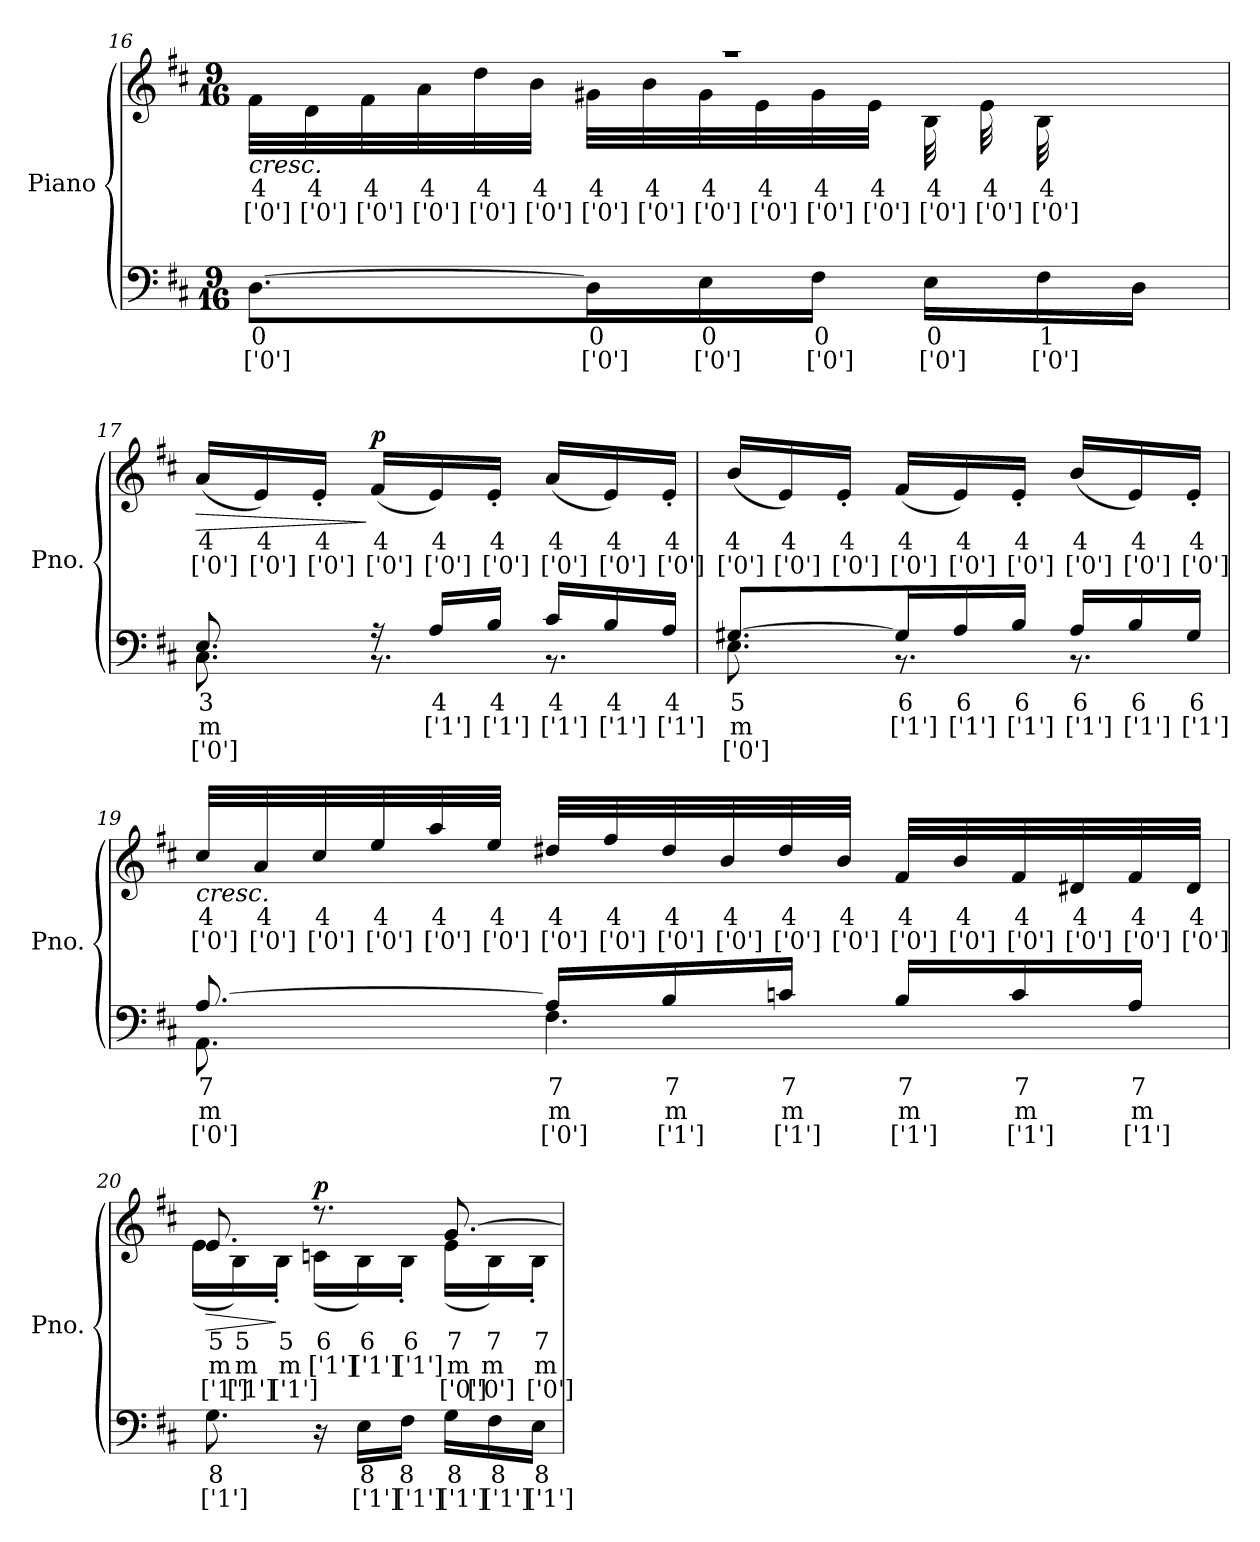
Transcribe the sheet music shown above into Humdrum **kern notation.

**kern	**text	**text	**text	**kern	**text	**text	**text	**dynam
*part1	*part1	*part1	*part1	*part1	*part1	*part1	*part1	*part1
*staff2	*staff2	*staff2	*staff2	*staff1	*staff1	*staff1	*staff1	*staff1/2
*I"Piano	*	*	*	*	*	*	*	*
*I'Pno.	*	*	*	*	*	*	*	*
*clefF4	*	*	*	*clefG2	*	*	*	*
*k[f#c#]	*	*	*	*k[f#c#]	*	*	*	*
*M9/16	*	*	*	*M9/16	*	*	*	*
=16	=16	=16	=16	=16	=16	=16	=16	=16
*^	*	*	*	*	*	*	*	*
*	*	*	*	*	*^	*	*	*	*
!	!	!	!	!	!LO:TX:b:i:t=cresc.	!	!	!	!	!
4...ryy	[8.Di\L	0	['0']	.	16%9r	32f#j\LLL	4	['0']	.	.
.	.	.	.	.	.	32dj\	4	['0']	.	.
.	.	.	.	.	.	32f#j\	4	['0']	.	.
.	.	.	.	.	.	32aj\	4	['0']	.	.
.	.	.	.	.	.	32ddj\	4	['0']	.	.
.	.	.	.	.	.	32bj\JJJ	4	['0']	.	.
.	16Di\L]	0	['0']	.	.	32g#Xj\LLL	4	['0']	.	.
.	.	.	.	.	.	32bj\	4	['0']	.	.
.	16Ei\	0	['0']	.	.	32g#j\	4	['0']	.	.
.	.	.	.	.	.	32ej\	4	['0']	.	.
.	16F#i\JJ	0	['0']	.	.	32g#j\	4	['0']	.	.
.	.	.	.	.	.	32ej\JJJ	4	['0']	.	.
.	16Ei\LL	0	['0']	.	.	32Bj\LLL	4	['0']	.	.
.	.	.	.	.	.	32ej\	4	['0']	.	.
.	16F#i\	1	['0']	.	.	32Bj\	4	['0']	.	.
32G#XZ/	.	2	m	['1']	.	16.ryy	.	.	.	.
32BZ/	16Di\JJ	3	m	['0']	.	.	.	.	.	.
32G#Z/JJJ	.	3	m	['1']	.	.	.	.	.	.
*	*	*	*	*	*v	*v	*	*	*	*
=17	=17	=17	=17	=17	=17	=17	=17	=17	=17
!	!	!	!	!	!	!	!	!	!LO:HP:b
8.EZ/	8.C#i\	3	m	['0']	(<16aj/LL	4	['0']	.	>
.	.	.	.	.	16ej/)	4	['0']	.	.
.	.	.	.	.	16e'j/JJ	4	['0']	.	.
!	!	!	!	!	!	!	!	!	!LO:DY:n=1:b
16r	8.r	.	.	.	(<16f#j/LL	4	['0']	.	] p
16AZ/LL	.	4	['1']	.	16ej/)	4	['0']	.	.
16BZ/JJ	.	4	['1']	.	16e'j/JJ	4	['0']	.	.
16c#Z/LL	8.r	4	['1']	.	(<16aj/LL	4	['0']	.	.
16BZ/	.	4	['1']	.	16ej/)	4	['0']	.	.
16AZ/JJ	.	4	['1']	.	16e'j/JJ	4	['0']	.	.
=18	=18	=18	=18	=18	=18	=18	=18	=18	=18
[8.G#XZ/L	8.Ei\	5	m	['0']	(<16bj/LL	4	['0']	.	.
.	.	.	.	.	16ej/)	4	['0']	.	.
.	.	.	.	.	16e'j/JJ	4	['0']	.	.
16G#Z/L]	8.r	6	['1']	.	(<16f#j/LL	4	['0']	.	.
16AZ/	.	6	['1']	.	16ej/)	4	['0']	.	.
16BZ/JJ	.	6	['1']	.	16e'j/JJ	4	['0']	.	.
16AZ/LL	8.r	6	['1']	.	(<16bj/LL	4	['0']	.	.
16BZ/	.	6	['1']	.	16ej/)	4	['0']	.	.
16G#Z/JJ	.	6	['1']	.	16e'j/JJ	4	['0']	.	.
!!LO:PB:g=z
=19	=19	=19	=19	=19	=19	=19	=19	=19	=19
!	!	!	!	!	!LO:TX:b:i:t=cresc.	!	!	!	!
[8.AZ/	8.AAi\	7	m	['0']	32cc#j/LLL	4	['0']	.	.
.	.	.	.	.	32aj/	4	['0']	.	.
.	.	.	.	.	32cc#j/	4	['0']	.	.
.	.	.	.	.	32eej/	4	['0']	.	.
.	.	.	.	.	32aaj/	4	['0']	.	.
.	.	.	.	.	32eej/JJJ	4	['0']	.	.
16AZ/LL]	4.F#i\	7	m	['0']	32dd#Xj/LLL	4	['0']	.	.
.	.	.	.	.	32ff#j/	4	['0']	.	.
16BZ/	.	7	m	['1']	32dd#j/	4	['0']	.	.
.	.	.	.	.	32bj/	4	['0']	.	.
16cnZ/JJ	.	7	m	['1']	32dd#j/	4	['0']	.	.
.	.	.	.	.	32bj/JJJ	4	['0']	.	.
16BZ/LL	.	7	m	['1']	32f#j/LLL	4	['0']	.	.
.	.	.	.	.	32bj/	4	['0']	.	.
16cZ/	.	7	m	['1']	32f#j/	4	['0']	.	.
.	.	.	.	.	32d#Xj/	4	['0']	.	.
16AZ/JJ	.	7	m	['1']	32f#j/	4	['0']	.	.
.	.	.	.	.	32d#j/JJJ	4	['0']	.	.
*v	*v	*	*	*	*	*	*	*	*
=20	=20	=20	=20	=20	=20	=20	=20	=20
!	!	!	!	!	!	!	!	!LO:HP:b
*	*	*	*	*^	*	*	*	*
8.GZ\	8	['1']	.	8.ej/	(<16eV\LL	5	m	['1']	>
.	.	.	.	.	16BV\)	5	m	['1']	.
.	.	.	.	.	16B'V\JJ	5	m	['1']	]
!	!	!	!	!	!	!	!	!	!LO:DY:b
16r	.	.	.	8.r	(<16cnV\LL	6	['1']	.	p
16EZ\LL	8	['1']	.	.	16BV\)	6	['1']	.	.
16F#Z\JJ	8	['1']	.	.	16B'V\JJ	6	['1']	.	.
16GZ\LL	8	['1']	.	[8.gV/	(<16ej\LL	7	m	['0']	.
16F#Z\	8	['1']	.	.	16Bj\)	7	m	['0']	.
16EZ\JJ	8	['1']	.	.	16B'j\JJ	7	m	['0']	.
*	*	*	*	*v	*v	*	*	*	*
=	=	=	=	=	=	=	=	=
*-	*-	*-	*-	*-	*-	*-	*-	*-
